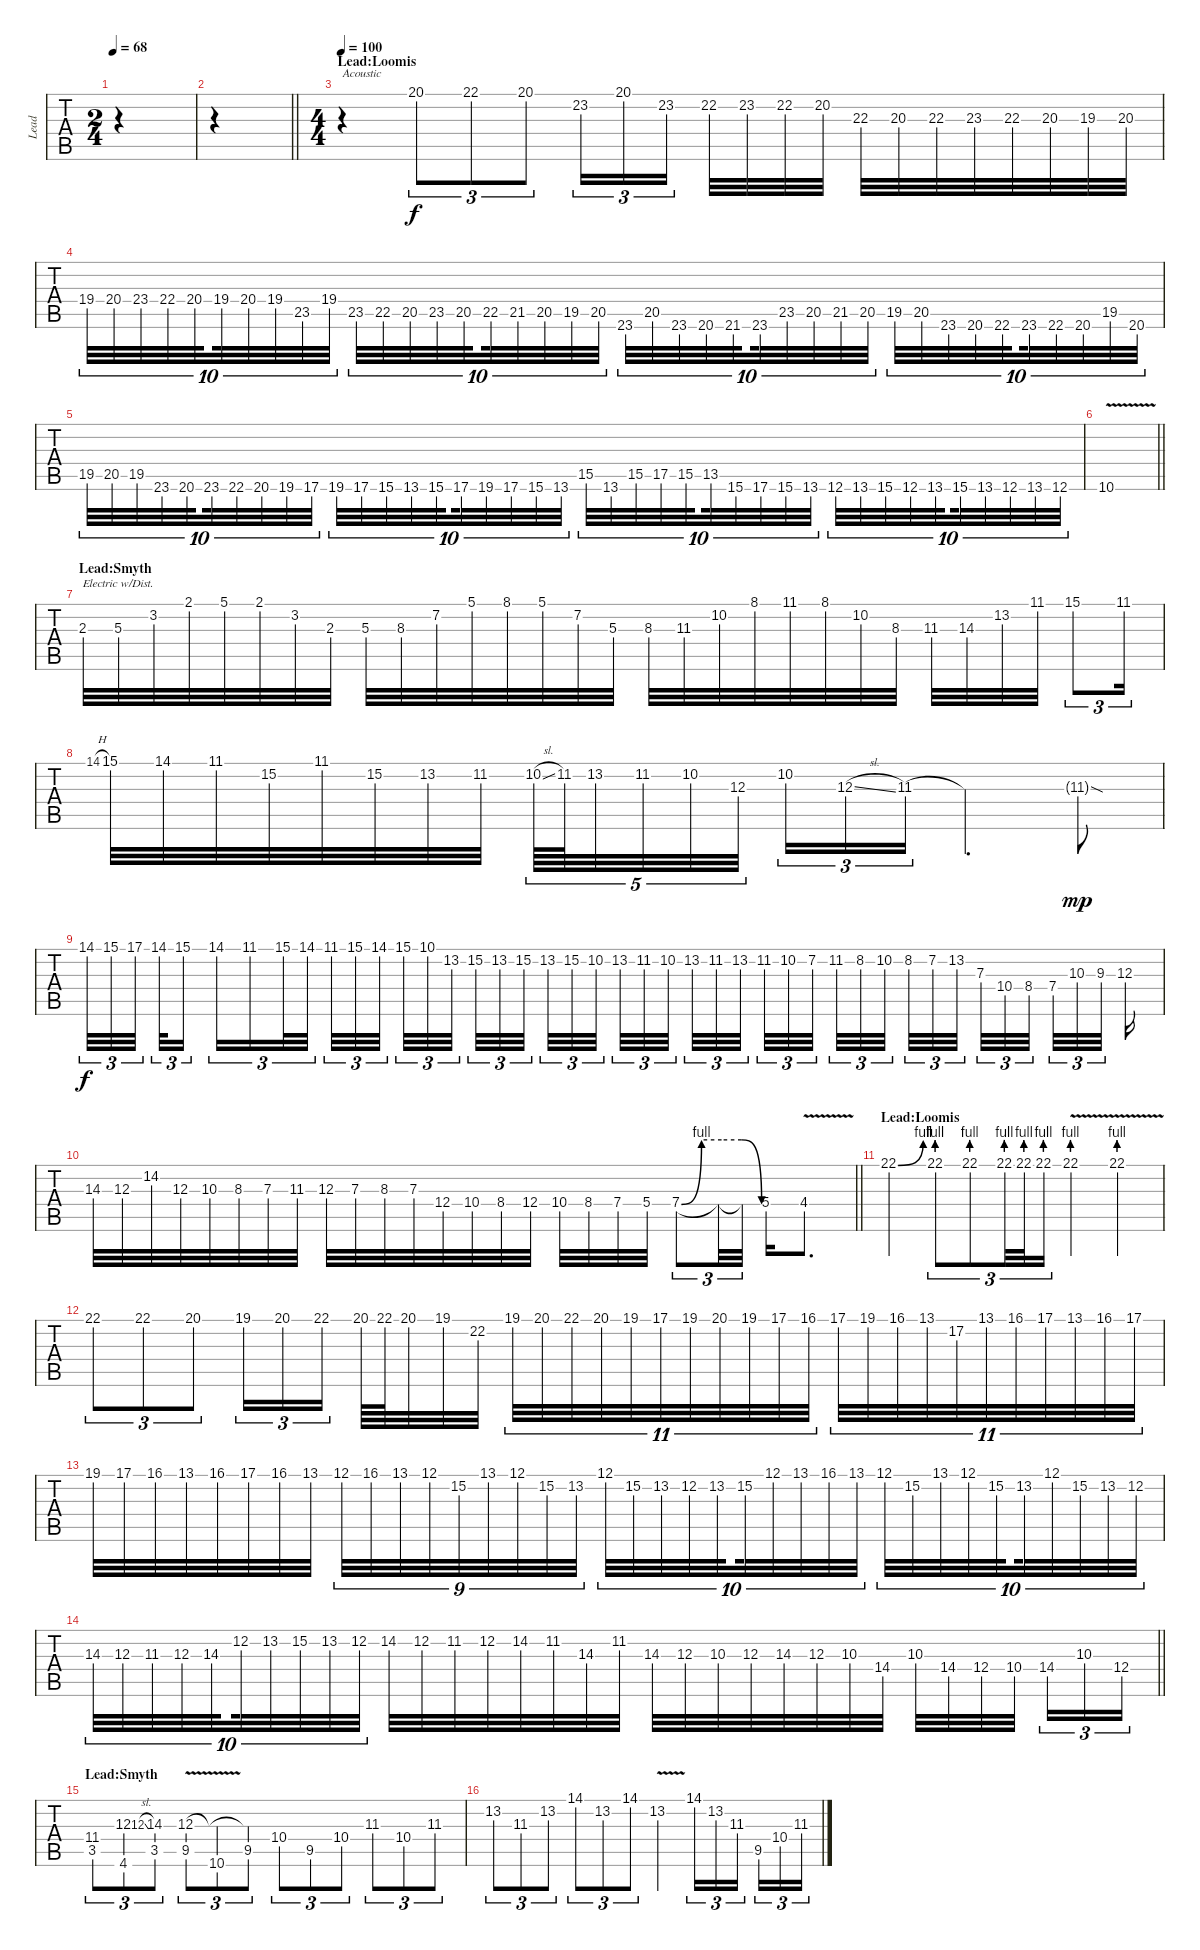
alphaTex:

\track ("Lead" "Lead") {instrument distortionguitar}
\staff {tabs}
\tuning (Eb4 Bb3 Gb3 Db3 Ab2 Db2) {hide}
\ts (2 4)
\tempo 68
\clef g2
\ks c
|
\barLineRight lightlight
|
\ts (4 4)
\section ("" "Lead:Loomis")
\tempo 100
r.4{txt "Acoustic" volume 16 balance 8 instrument acousticguitarsteel} 20.1.8{tu (3 2)} 22.1.8{tu (3 2)} 20.1.8{tu (3 2)} 23.2.16{tu (3 2)} 20.1.16{tu (3 2)} 23.2.16{tu (3 2) beam splitsecondary} 22.2.32 23.2.32 22.2.32 20.2.32 22.3.32 20.3.32 22.3.32 23.3.32 22.3.32 20.3.32 19.3.32 20.3.32 |
19.4.32{tu (10 8)} 20.4.32{tu (10 8)} 23.4.32{tu (10 8)} 22.4.32{tu (10 8)} 20.4.32{tu (10 8) beam splitsecondary} 19.4.32{tu (10 8)} 20.4.32{tu (10 8)} 19.4.32{tu (10 8)} 23.5.32{tu (10 8)} 19.4.32{tu (10 8)} 23.5.32{tu (10 8)} 22.5.32{tu (10 8)} 20.5.32{tu (10 8)} 23.5.32{tu (10 8)} 20.5.32{tu (10 8) beam splitsecondary} 22.5.32{tu (10 8)} 21.5.32{tu (10 8)} 20.5.32{tu (10 8)} 19.5.32{tu (10 8)} 20.5.32{tu (10 8)} 23.6.32{tu (10 8)} 20.5.32{tu (10 8)} 23.6.32{tu (10 8)} 20.6.32{tu (10 8)} 21.6.32{tu (10 8) beam splitsecondary} 23.6.32{tu (10 8)} 23.5.32{tu (10 8)} 20.5.32{tu (10 8)} 21.5.32{tu (10 8)} 20.5.32{tu (10 8)} 19.5.32{tu (10 8)} 20.5.32{tu (10 8)} 23.6.32{tu (10 8)} 20.6.32{tu (10 8)} 22.6.32{tu (10 8) beam splitsecondary} 23.6.32{tu (10 8)} 22.6.32{tu (10 8)} 20.6.32{tu (10 8)} 19.5.32{tu (10 8)} 20.6.32{tu (10 8)} |
19.5.32{tu (10 8)} 20.5.32{tu (10 8)} 19.5.32{tu (10 8)} 23.6.32{tu (10 8)} 20.6.32{tu (10 8) beam splitsecondary} 23.6.32{tu (10 8)} 22.6.32{tu (10 8)} 20.6.32{tu (10 8)} 19.6.32{tu (10 8)} 17.6.32{tu (10 8)} 19.6.32{tu (10 8)} 17.6.32{tu (10 8)} 15.6.32{tu (10 8)} 13.6.32{tu (10 8)} 15.6.32{tu (10 8) beam splitsecondary} 17.6.32{tu (10 8)} 19.6.32{tu (10 8)} 17.6.32{tu (10 8)} 15.6.32{tu (10 8)} 13.6.32{tu (10 8)} 15.5.32{tu (10 8)} 13.6.32{tu (10 8)} 15.5.32{tu (10 8)} 17.5.32{tu (10 8)} 15.5.32{tu (10 8) beam splitsecondary} 13.5.32{tu (10 8)} 15.6.32{tu (10 8)} 17.6.32{tu (10 8)} 15.6.32{tu (10 8)} 13.6.32{tu (10 8)} 12.6.32{tu (10 8)} 13.6.32{tu (10 8)} 15.6.32{tu (10 8)} 12.6.32{tu (10 8)} 13.6.32{tu (10 8) beam splitsecondary} 15.6.32{tu (10 8)} 13.6.32{tu (10 8)} 12.6.32{tu (10 8)} 13.6.32{tu (10 8)} 12.6.32{tu (10 8)} |
\barLineRight lightlight
10.6{v}.1 |
\section ("" "Lead:Smyth")
2.3.32{txt "Electric w/Dist." balance 13 instrument overdrivenguitar} 5.3.32 3.2.32 2.1.32 5.1.32 2.1.32 3.2.32 2.3.32 5.3.32 8.3.32 7.2.32 5.1.32 8.1.32 5.1.32 7.2.32 5.3.32 8.3.32 11.3.32 10.2.32 8.1.32 11.1.32 8.1.32 10.2.32 8.3.32 11.3.32 14.3.32 13.2.32 11.1.32 15.1.8{tu (3 2)} 11.1.16{tu (3 2)} |
14.1{h}.8{gr} 15.1.32 14.1.32 11.1.32 15.2.32 11.1.32 15.2.32 13.2.32 11.2.32 10.2{sl}.64{tu (5 4)} 11.2.64{tu (5 4)} 13.2.32{tu (5 4)} 11.2.32{tu (5 4)} 10.2.32{tu (5 4)} 12.3.32{tu (5 4) beam splitsecondary} 10.2.16{tu (3 2)} 12.3{sl}.16{tu (3 2)} 11.3.16{tu (3 2)} 11.3{t}.4{d} 11.3{sod g}.8{dy mp} |
14.1.32{tu (3 2) dy f} 15.1.32{tu (3 2)} 17.1.32{tu (3 2) beam splitsecondary} 14.1.32{tu (3 2)} 15.1.16{tu (3 2) beam splitsecondary} 14.1.16{tu (3 2)} 11.1.16{tu (3 2)} 15.1.32{tu (3 2)} 14.1.32{tu (3 2)} 11.1.32{tu (3 2)} 15.1.32{tu (3 2)} 14.1.32{tu (3 2) beam splitsecondary} 15.1.32{tu (3 2)} 10.1.32{tu (3 2)} 13.2.32{tu (3 2) beam splitsecondary} 15.2.32{tu (3 2)} 13.2.32{tu (3 2)} 15.2.32{tu (3 2) beam splitsecondary} 13.2.32{tu (3 2)} 15.2.32{tu (3 2)} 10.2.32{tu (3 2)} 13.2.32{tu (3 2)} 11.2.32{tu (3 2)} 10.2.32{tu (3 2) beam splitsecondary} 13.2.32{tu (3 2)} 11.2.32{tu (3 2)} 13.2.32{tu (3 2) beam splitsecondary} 11.2.32{tu (3 2)} 10.2.32{tu (3 2)} 7.2.32{tu (3 2) beam splitsecondary} 11.2.32{tu (3 2)} 8.2.32{tu (3 2)} 10.2.32{tu (3 2)} 8.2.32{tu (3 2)} 7.2.32{tu (3 2)} 13.2.32{tu (3 2) beam splitsecondary} 7.3.32{tu (3 2)} 10.4.32{tu (3 2)} 8.4.32{tu (3 2) beam splitsecondary} 7.4.32{tu (3 2)} 10.3.32{tu (3 2)} 9.3.32{tu (3 2) beam splitsecondary} 12.3.16 |
\barLineRight lightlight
14.3.32 12.3.32 14.2.32 12.3.32 10.3.32 8.3.32 7.3.32 11.3.32 12.3.32 7.3.32 8.3.32 7.3.32 12.4.32 10.4.32 8.4.32 12.4.32 10.4.32 8.4.32 7.4.32 5.4.32 7.4{be (custom 0 0 15 4 30 4 45 4 60 0)}.8{tu (3 2)} 7.4{t}.32{tu (3 2)} 7.4{t}.32{tu (3 2)} 5.4.16 4.4{v}.8{d} |
\section ("" "Lead:Loomis")
22.1{be (bend 0 0 60 4)}.4{balance 3} 22.1{be (prebend 0 4 60 4)}.8{tu (3 2)} 22.1{be (prebend 0 4 60 4)}.8{tu (3 2)} 22.1{be (prebend 0 4 60 4)}.32{tu (3 2)} 22.1{be (prebend 0 4 60 4)}.32{tu (3 2)} 22.1{be (prebend 0 4 60 4)}.16{tu (3 2)} 22.1{be (prebend 0 4 60 4) v}.4 22.1{be (prebend 0 4 60 4) v}.4 |
22.1.8{tu (3 2)} 22.1.8{tu (3 2)} 20.1.8{tu (3 2)} 19.1.16{tu (3 2)} 20.1.16{tu (3 2)} 22.1.16{tu (3 2) beam splitsecondary} 20.1.64 22.1.64 20.1.32 19.1.32 22.2.32 19.1.32{tu (11 8)} 20.1.32{tu (11 8)} 22.1.32{tu (11 8)} 20.1.32{tu (11 8)} 19.1.32{tu (11 8)} 17.1.32{tu (11 8)} 19.1.32{tu (11 8)} 20.1.32{tu (11 8)} 19.1.32{tu (11 8)} 17.1.32{tu (11 8)} 16.1.32{tu (11 8)} 17.1.32{tu (11 8)} 19.1.32{tu (11 8)} 16.1.32{tu (11 8)} 13.1.32{tu (11 8)} 17.2.32{tu (11 8)} 13.1.32{tu (11 8)} 16.1.32{tu (11 8)} 17.1.32{tu (11 8)} 13.1.32{tu (11 8)} 16.1.32{tu (11 8)} 17.1.32{tu (11 8)} |
19.1.32 17.1.32 16.1.32 13.1.32 16.1.32 17.1.32 16.1.32 13.1.32 12.1.32{tu (9 8)} 16.1.32{tu (9 8)} 13.1.32{tu (9 8)} 12.1.32{tu (9 8)} 15.2.32{tu (9 8)} 13.1.32{tu (9 8)} 12.1.32{tu (9 8)} 15.2.32{tu (9 8)} 13.2.32{tu (9 8)} 12.1.32{tu (10 8)} 15.2.32{tu (10 8)} 13.2.32{tu (10 8)} 12.2.32{tu (10 8)} 13.2.32{tu (10 8) beam splitsecondary} 15.2.32{tu (10 8)} 12.1.32{tu (10 8)} 13.1.32{tu (10 8)} 16.1.32{tu (10 8)} 13.1.32{tu (10 8)} 12.1.32{tu (10 8)} 15.2.32{tu (10 8)} 13.1.32{tu (10 8)} 12.1.32{tu (10 8)} 15.2.32{tu (10 8) beam splitsecondary} 13.2.32{tu (10 8)} 12.1.32{tu (10 8)} 15.2.32{tu (10 8)} 13.2.32{tu (10 8)} 12.2.32{tu (10 8)} |
\barLineRight lightlight
14.3.32{tu (10 8)} 12.3.32{tu (10 8)} 11.3.32{tu (10 8)} 12.3.32{tu (10 8)} 14.3.32{tu (10 8) beam splitsecondary} 12.2.32{tu (10 8)} 13.2.32{tu (10 8)} 15.2.32{tu (10 8)} 13.2.32{tu (10 8)} 12.2.32{tu (10 8)} 14.2.32 12.2.32 11.2.32 12.2.32 14.2.32 11.2.32 14.3.32 11.2.32 14.3.32 12.3.32 10.3.32 12.3.32 14.3.32 12.3.32 10.3.32 14.4.32 10.3.32 14.4.32 12.4.32 10.4.32{beam splitsecondary} 14.4.16{tu (3 2)} 10.3.16{tu (3 2)} 12.4.16{tu (3 2)} |
\section ("" "Lead:Smyth")
(11.4 3.5).8{tu (3 2) balance 13} (12.3 4.6).8{tu (3 2)} 12.3{sl}.8{gr} (14.3 3.5).8{tu (3 2)} (12.3{v} 9.5).8{tu (3 2)} (12.3{t} 10.6).8{tu (3 2)} (12.3{t} 9.5).8{tu (3 2)} 10.4.8{tu (3 2)} 9.5.8{tu (3 2)} 10.4.8{tu (3 2)} 11.3.8{tu (3 2)} 10.4.8{tu (3 2)} 11.3.8{tu (3 2)} |
13.2.8{tu (3 2)} 11.3.8{tu (3 2)} 13.2.8{tu (3 2)} 14.1.8{tu (3 2)} 13.2.8{tu (3 2)} 14.1.8{tu (3 2)} 13.2{v}.4 14.1.16{tu (3 2)} 13.2.16{tu (3 2)} 11.3.16{tu (3 2) beam splitsecondary} 9.5.16{tu (3 2)} 10.4.16{tu (3 2)} 11.3.16{tu (3 2)}
